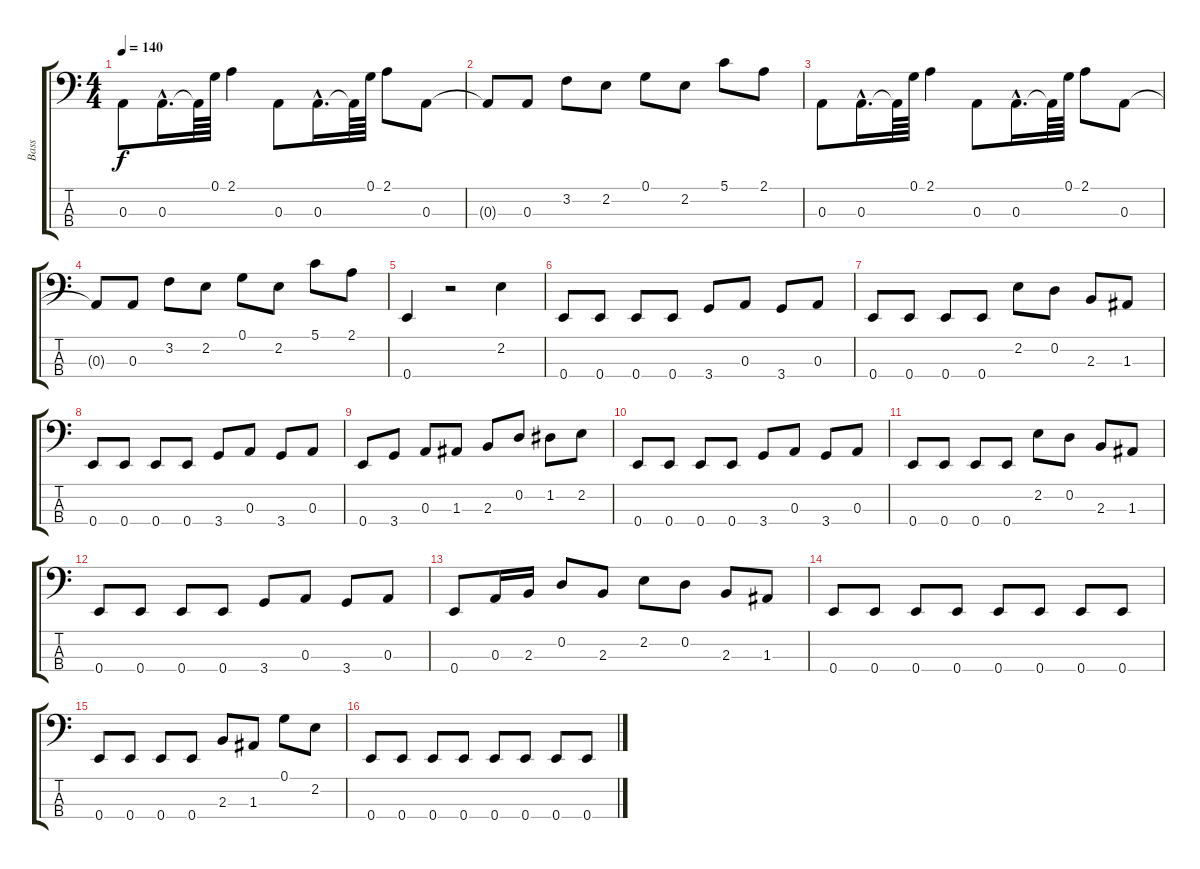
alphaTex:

\track ("Bass" "Bass") {instrument electricbassfinger}
\staff {score tabs}
\tuning (G2 D2 A1 E1) {hide}
\ts (4 4)
\tempo 140
\clef f4
\ks c
0.3.8{dy f} 0.3{hac}.16{d} 0.3{t}.64 0.1.64 2.1.4 0.3.8 0.3{hac}.16{d} 0.3{t}.64 0.1.64 2.1.8 0.3.8 |
0.3{t}.8 0.3.8 3.2.8 2.2.8 0.1.8 2.2.8 5.1.8 2.1.8 |
0.3.8 0.3{hac}.16{d} 0.3{t}.64 0.1.64 2.1.4 0.3.8 0.3{hac}.16{d} 0.3{t}.64 0.1.64 2.1.8 0.3.8 |
0.3{t}.8 0.3.8 3.2.8 2.2.8 0.1.8 2.2.8 5.1.8 2.1.8 |
0.4.4 r.2 2.2.4 |
0.4.8 0.4.8 0.4.8 0.4.8 3.4.8 0.3.8 3.4.8 0.3.8 |
0.4.8 0.4.8 0.4.8 0.4.8 2.2.8 0.2.8 2.3.8 1.3.8 |
0.4.8 0.4.8 0.4.8 0.4.8 3.4.8 0.3.8 3.4.8 0.3.8 |
0.4.8 3.4.8 0.3.8 1.3.8 2.3.8 0.2.8 1.2.8 2.2.8 |
0.4.8 0.4.8 0.4.8 0.4.8 3.4.8 0.3.8 3.4.8 0.3.8 |
0.4.8 0.4.8 0.4.8 0.4.8 2.2.8 0.2.8 2.3.8 1.3.8 |
0.4.8 0.4.8 0.4.8 0.4.8 3.4.8 0.3.8 3.4.8 0.3.8 |
0.4.8 0.3.16 2.3.16 0.2.8 2.3.8 2.2.8 0.2.8 2.3.8 1.3.8 |
0.4.8 0.4.8 0.4.8 0.4.8 0.4.8 0.4.8 0.4.8 0.4.8 |
0.4.8 0.4.8 0.4.8 0.4.8 2.3.8 1.3.8 0.1.8 2.2.8 |
0.4.8 0.4.8 0.4.8 0.4.8 0.4.8 0.4.8 0.4.8 0.4.8
